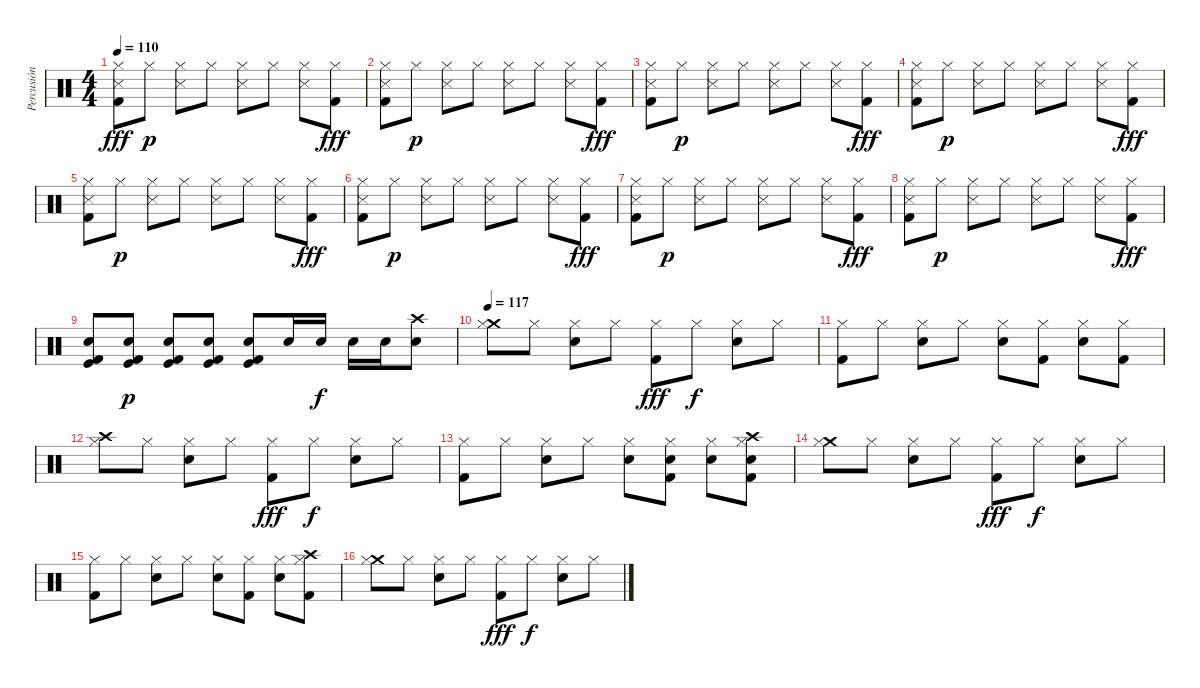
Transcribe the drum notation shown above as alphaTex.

\track ("Percusión" "Percusión") {instrument percussion}
\staff {score}
\articulation defaults
\ts (4 4)
\tempo 110
\clef neutral
\ks c
("Hi-Hat (closed)" "Snare (side stick) 3" "Kick (hit) 2").8{dy fff} "Hi-Hat (closed)".8{dy p} ("Hi-Hat (closed)" "Snare (side stick) 3").8 "Hi-Hat (closed)".8 ("Hi-Hat (closed)" "Snare (side stick) 3").8 "Hi-Hat (closed)".8 ("Hi-Hat (closed)" "Snare (side stick) 3").8 ("Hi-Hat (closed)" "Kick (hit) 2").8{dy fff} |
("Hi-Hat (closed)" "Snare (side stick) 3" "Kick (hit) 2").8 "Hi-Hat (closed)".8{dy p} ("Hi-Hat (closed)" "Snare (side stick) 3").8 "Hi-Hat (closed)".8 ("Hi-Hat (closed)" "Snare (side stick) 3").8 "Hi-Hat (closed)".8 ("Hi-Hat (closed)" "Snare (side stick) 3").8 ("Hi-Hat (closed)" "Kick (hit) 2").8{dy fff} |
("Hi-Hat (closed)" "Snare (side stick) 3" "Kick (hit) 2").8 "Hi-Hat (closed)".8{dy p} ("Hi-Hat (closed)" "Snare (side stick) 3").8 "Hi-Hat (closed)".8 ("Hi-Hat (closed)" "Snare (side stick) 3").8 "Hi-Hat (closed)".8 ("Hi-Hat (closed)" "Snare (side stick) 3").8 ("Hi-Hat (closed)" "Kick (hit) 2").8{dy fff} |
("Hi-Hat (closed)" "Snare (side stick) 3" "Kick (hit) 2").8 "Hi-Hat (closed)".8{dy p} ("Hi-Hat (closed)" "Snare (side stick) 3").8 "Hi-Hat (closed)".8 ("Hi-Hat (closed)" "Snare (side stick) 3").8 "Hi-Hat (closed)".8 ("Hi-Hat (closed)" "Snare (side stick) 3").8 ("Hi-Hat (closed)" "Kick (hit) 2").8{dy fff} |
("Hi-Hat (closed)" "Snare (side stick) 3" "Kick (hit) 2").8 "Hi-Hat (closed)".8{dy p} ("Hi-Hat (closed)" "Snare (side stick) 3").8 "Hi-Hat (closed)".8 ("Hi-Hat (closed)" "Snare (side stick) 3").8 "Hi-Hat (closed)".8 ("Hi-Hat (closed)" "Snare (side stick) 3").8 ("Hi-Hat (closed)" "Kick (hit) 2").8{dy fff} |
("Hi-Hat (closed)" "Snare (side stick) 3" "Kick (hit) 2").8 "Hi-Hat (closed)".8{dy p} ("Hi-Hat (closed)" "Snare (side stick) 3").8 "Hi-Hat (closed)".8 ("Hi-Hat (closed)" "Snare (side stick) 3").8 "Hi-Hat (closed)".8 ("Hi-Hat (closed)" "Snare (side stick) 3").8 ("Hi-Hat (closed)" "Kick (hit) 2").8{dy fff} |
("Hi-Hat (closed)" "Snare (side stick) 3" "Kick (hit) 2").8 "Hi-Hat (closed)".8{dy p} ("Hi-Hat (closed)" "Snare (side stick) 3").8 "Hi-Hat (closed)".8 ("Hi-Hat (closed)" "Snare (side stick) 3").8 "Hi-Hat (closed)".8 ("Hi-Hat (closed)" "Snare (side stick) 3").8 ("Hi-Hat (closed)" "Kick (hit) 2").8{dy fff} |
("Hi-Hat (closed)" "Snare (side stick) 3" "Kick (hit) 2").8 "Hi-Hat (closed)".8{dy p} ("Hi-Hat (closed)" "Snare (side stick) 3").8 "Hi-Hat (closed)".8 ("Hi-Hat (closed)" "Snare (side stick) 3").8 "Hi-Hat (closed)".8 ("Hi-Hat (closed)" "Snare (side stick) 3").8 ("Hi-Hat (closed)" "Kick (hit) 2").8{dy fff} |
("Snare (hit) 2" "Kick (hit)" "Kick (hit) 2").8{volume 12} ("Snare (hit) 2" "Kick (hit)" "Kick (hit) 2").8{dy p} ("Snare (hit) 2" "Kick (hit)" "Kick (hit) 2").8 ("Snare (hit) 2" "Kick (hit)" "Kick (hit) 2").8 ("Snare (hit) 2" "Kick (hit)" "Kick (hit) 2").8 "Snare (hit) 2".16 "Snare (hit) 2".16{dy f} "Snare (hit) 2".16 "Snare (hit) 2".16 ("Snare (hit) 2" "Crash high (hit)").8 |
\tempo 117
("Crash medium (hit)" "Hi-Hat (closed)").8 "Hi-Hat (closed)".8 ("Hi-Hat (closed)" "Snare (hit) 2").8 "Hi-Hat (closed)".8 ("Hi-Hat (closed)" "Kick (hit) 2").8{dy fff} "Hi-Hat (closed)".8{dy f} ("Hi-Hat (closed)" "Snare (hit) 2").8 "Hi-Hat (closed)".8 |
("Hi-Hat (closed)" "Kick (hit) 2").8 "Hi-Hat (closed)".8 ("Hi-Hat (closed)" "Snare (hit) 2").8 "Hi-Hat (closed)".8 ("Hi-Hat (closed)" "Snare (hit) 2").8 ("Hi-Hat (closed)" "Kick (hit) 2").8 ("Hi-Hat (closed)" "Snare (hit) 2").8 ("Hi-Hat (closed)" "Kick (hit) 2").8 |
("Crash high (hit)" "Hi-Hat (closed)").8 "Hi-Hat (closed)".8 ("Hi-Hat (closed)" "Snare (hit) 2").8 "Hi-Hat (closed)".8 ("Hi-Hat (closed)" "Kick (hit) 2").8{dy fff} "Hi-Hat (closed)".8{dy f} ("Hi-Hat (closed)" "Snare (hit) 2").8 "Hi-Hat (closed)".8 |
("Hi-Hat (closed)" "Kick (hit) 2").8 "Hi-Hat (closed)".8 ("Hi-Hat (closed)" "Snare (hit) 2").8 "Hi-Hat (closed)".8 ("Hi-Hat (closed)" "Snare (hit) 2").8 ("Hi-Hat (closed)" "Kick (hit) 2" "Snare (hit) 2").8 ("Hi-Hat (closed)" "Snare (hit) 2").8 ("Hi-Hat (closed)" "Kick (hit) 2" "Crash high (hit)" "Snare (hit) 2").8 |
("Crash medium (hit)" "Hi-Hat (closed)").8 "Hi-Hat (closed)".8 ("Hi-Hat (closed)" "Snare (hit) 2").8 "Hi-Hat (closed)".8 ("Hi-Hat (closed)" "Kick (hit) 2").8{dy fff} "Hi-Hat (closed)".8{dy f} ("Hi-Hat (closed)" "Snare (hit) 2").8 "Hi-Hat (closed)".8 |
("Hi-Hat (closed)" "Kick (hit) 2").8 "Hi-Hat (closed)".8 ("Hi-Hat (closed)" "Snare (hit) 2").8 "Hi-Hat (closed)".8 ("Hi-Hat (closed)" "Snare (hit) 2").8 ("Hi-Hat (closed)" "Kick (hit) 2").8 ("Hi-Hat (closed)" "Snare (hit) 2").8 ("Hi-Hat (closed)" "Kick (hit) 2" "Crash high (hit)").8 |
("Crash medium (hit)" "Hi-Hat (closed)").8 "Hi-Hat (closed)".8 ("Hi-Hat (closed)" "Snare (hit) 2").8 "Hi-Hat (closed)".8 ("Hi-Hat (closed)" "Kick (hit) 2").8{dy fff} "Hi-Hat (closed)".8{dy f} ("Hi-Hat (closed)" "Snare (hit) 2").8 "Hi-Hat (closed)".8
